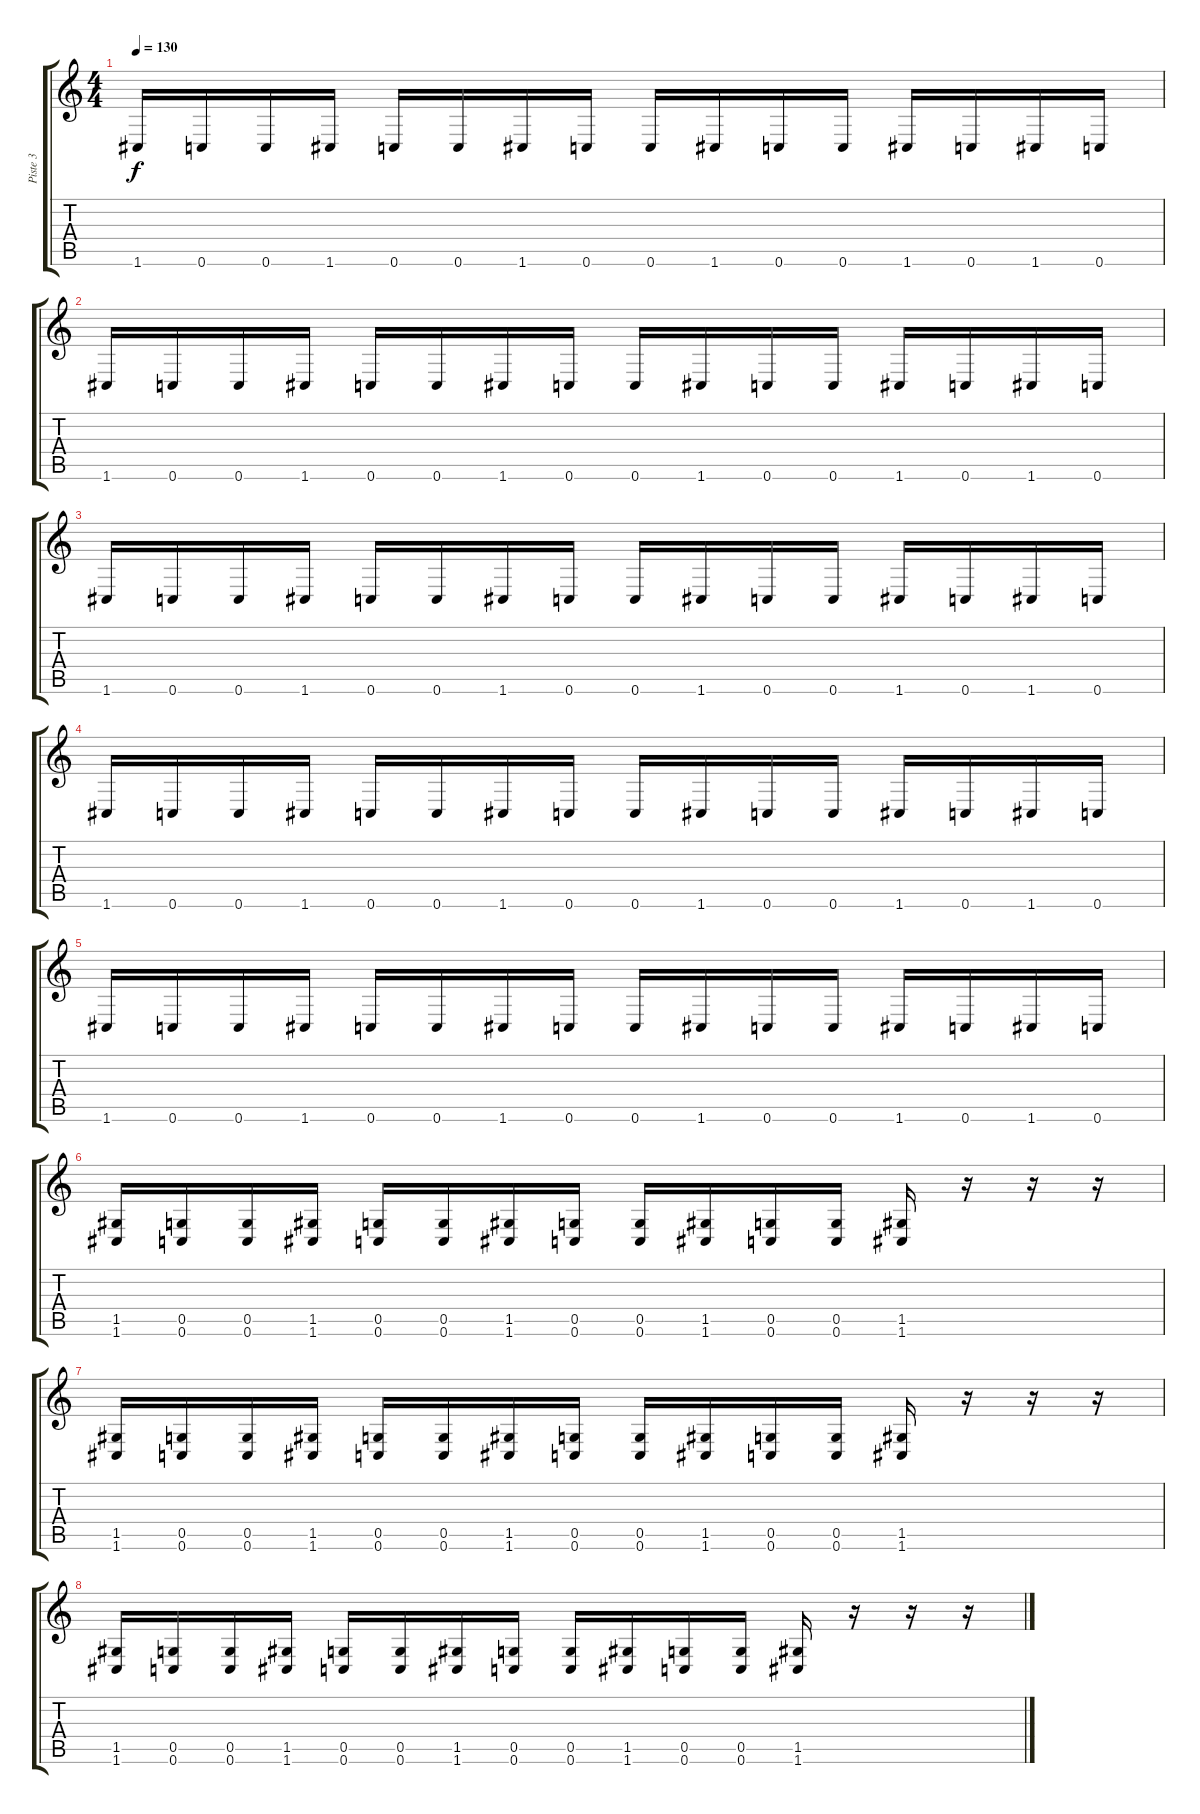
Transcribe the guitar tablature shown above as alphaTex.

\track ("Piste 3" "Piste 3") {instrument overdrivenguitar}
\staff {score tabs}
\tuning (D4 A3 F3 C3 G2 C2) {hide}
\ts (4 4)
\tempo 130
\clef g2
\ks c
1.6.16{dy f} 0.6.16 0.6.16 1.6.16 0.6.16 0.6.16 1.6.16 0.6.16 0.6.16 1.6.16 0.6.16 0.6.16 1.6.16 0.6.16 1.6.16 0.6.16 |
1.6.16 0.6.16 0.6.16 1.6.16 0.6.16 0.6.16 1.6.16 0.6.16 0.6.16 1.6.16 0.6.16 0.6.16 1.6.16 0.6.16 1.6.16 0.6.16 |
1.6.16 0.6.16 0.6.16 1.6.16 0.6.16 0.6.16 1.6.16 0.6.16 0.6.16 1.6.16 0.6.16 0.6.16 1.6.16 0.6.16 1.6.16 0.6.16 |
1.6.16 0.6.16 0.6.16 1.6.16 0.6.16 0.6.16 1.6.16 0.6.16 0.6.16 1.6.16 0.6.16 0.6.16 1.6.16 0.6.16 1.6.16 0.6.16 |
1.6.16 0.6.16 0.6.16 1.6.16 0.6.16 0.6.16 1.6.16 0.6.16 0.6.16 1.6.16 0.6.16 0.6.16 1.6.16 0.6.16 1.6.16 0.6.16 |
(1.5 1.6).16 (0.5 0.6).16 (0.5 0.6).16 (1.5 1.6).16 (0.5 0.6).16 (0.5 0.6).16 (1.5 1.6).16 (0.5 0.6).16 (0.5 0.6).16 (1.5 1.6).16 (0.5 0.6).16 (0.5 0.6).16 (1.5 1.6).16 r.16 r.16 r.16 |
(1.5 1.6).16 (0.5 0.6).16 (0.5 0.6).16 (1.5 1.6).16 (0.5 0.6).16 (0.5 0.6).16 (1.5 1.6).16 (0.5 0.6).16 (0.5 0.6).16 (1.5 1.6).16 (0.5 0.6).16 (0.5 0.6).16 (1.5 1.6).16 r.16 r.16 r.16 |
(1.5 1.6).16 (0.5 0.6).16 (0.5 0.6).16 (1.5 1.6).16 (0.5 0.6).16 (0.5 0.6).16 (1.5 1.6).16 (0.5 0.6).16 (0.5 0.6).16 (1.5 1.6).16 (0.5 0.6).16 (0.5 0.6).16 (1.5 1.6).16 r.16 r.16 r.16
